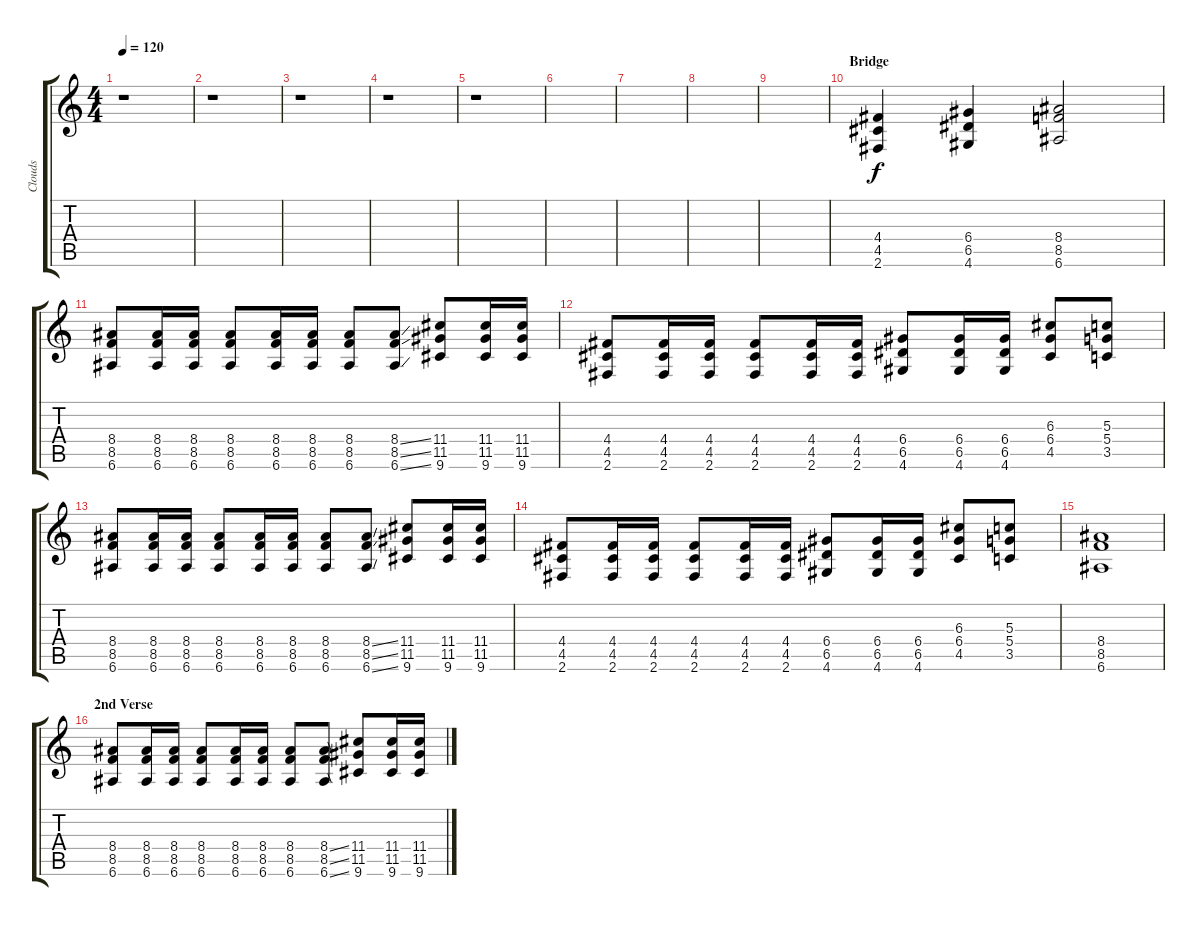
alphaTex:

\track ("Clouds" "Clouds") {instrument distortionguitar}
\staff {score tabs}
\tuning (E4 B3 G3 D3 A2 E2) {hide}
\ts (4 4)
\tempo 120
\clef g2
\ks c
r.1{dy f} |
r.1 |
r.1 |
r.1 |
r.1 |
|
|
|
|
\section ("" "Bridge")
(4.4 4.5 2.6).4 (6.4 6.5 4.6).4 (8.4 8.5 6.6).2 |
(8.4 8.5 6.6).8 (8.4 8.5 6.6).16 (8.4 8.5 6.6).16 (8.4 8.5 6.6).8 (8.4 8.5 6.6).16 (8.4 8.5 6.6).16 (8.4 8.5 6.6).8 (8.4{ss} 8.5{ss} 6.6{ss}).8 (11.4 11.5 9.6).8 (11.4 11.5 9.6).16 (11.4 11.5 9.6).16 |
(4.4 4.5 2.6).8 (4.4 4.5 2.6).16 (4.4 4.5 2.6).16 (4.4 4.5 2.6).8 (4.4 4.5 2.6).16 (4.4 4.5 2.6).16 (6.4 6.5 4.6).8 (6.4 6.5 4.6).16 (6.4 6.5 4.6).16 (6.3 6.4 4.5).8 (5.3 5.4 3.5).8 |
(8.4 8.5 6.6).8 (8.4 8.5 6.6).16 (8.4 8.5 6.6).16 (8.4 8.5 6.6).8 (8.4 8.5 6.6).16 (8.4 8.5 6.6).16 (8.4 8.5 6.6).8 (8.4{ss} 8.5{ss} 6.6{ss}).8 (11.4 11.5 9.6).8 (11.4 11.5 9.6).16 (11.4 11.5 9.6).16 |
(4.4 4.5 2.6).8 (4.4 4.5 2.6).16 (4.4 4.5 2.6).16 (4.4 4.5 2.6).8 (4.4 4.5 2.6).16 (4.4 4.5 2.6).16 (6.4 6.5 4.6).8 (6.4 6.5 4.6).16 (6.4 6.5 4.6).16 (6.3 6.4 4.5).8 (5.3 5.4 3.5).8 |
(8.4 8.5 6.6).1 |
\section ("" "2nd Verse")
(8.4 8.5 6.6).8 (8.4 8.5 6.6).16 (8.4 8.5 6.6).16 (8.4 8.5 6.6).8 (8.4 8.5 6.6).16 (8.4 8.5 6.6).16 (8.4 8.5 6.6).8 (8.4{ss} 8.5{ss} 6.6{ss}).8 (11.4 11.5 9.6).8 (11.4 11.5 9.6).16 (11.4 11.5 9.6).16
